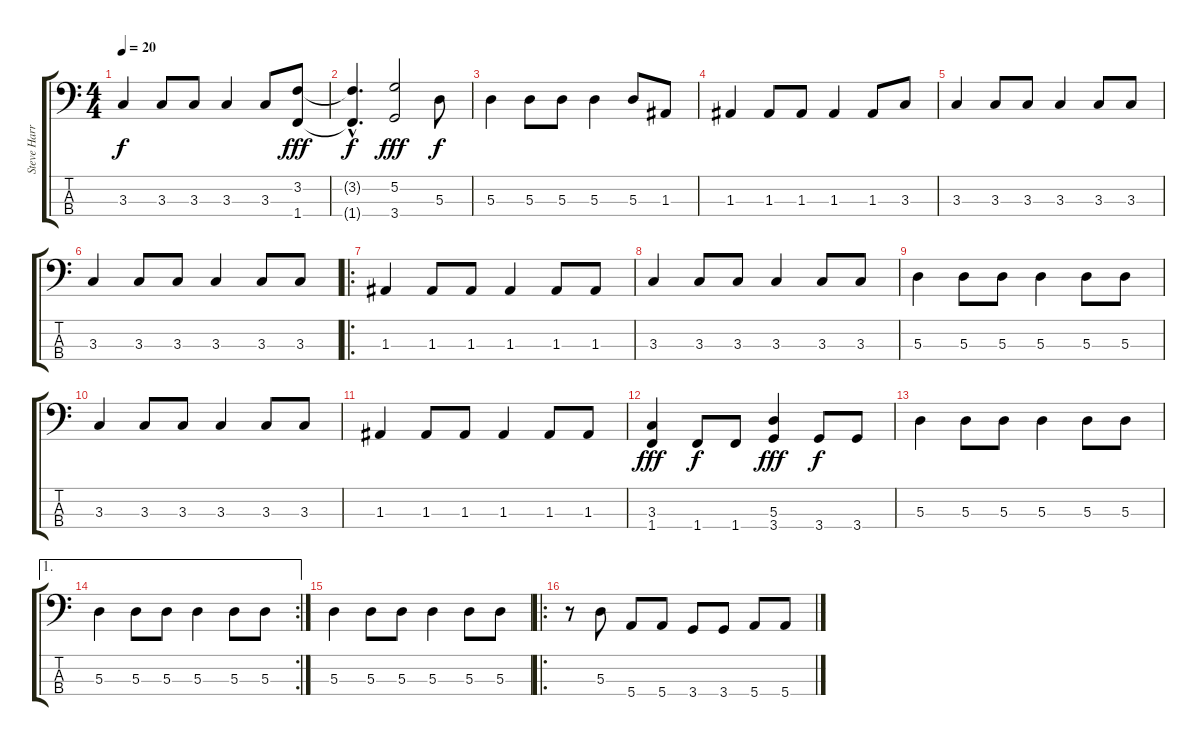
\track ("Steve Harris" "Steve Harr") {instrument electricbasspick}
\staff {score tabs}
\tuning (G2 D2 A1 E1) {hide}
\ts (4 4)
\tempo 20
\clef f4
\ks c
3.3.4{dy f} 3.3.8 3.3.8 3.3.4 3.3.8 (3.2 1.4).8{dy fff instrument slapbass1} |
(3.2{hac t} 1.4{hac t}).4{d dy f} (5.2 3.4).2{dy fff} 5.3.8{dy f instrument electricbasspick} |
5.3.4 5.3.8 5.3.8 5.3.4 5.3.8 1.3.8 |
1.3.4 1.3.8 1.3.8 1.3.4 1.3.8 3.3.8 |
3.3.4 3.3.8 3.3.8 3.3.4 3.3.8 3.3.8 |
3.3.4 3.3.8 3.3.8 3.3.4 3.3.8 3.3.8 |
\ro
1.3.4 1.3.8 1.3.8 1.3.4 1.3.8 1.3.8 |
3.3.4 3.3.8 3.3.8 3.3.4 3.3.8 3.3.8 |
5.3.4 5.3.8 5.3.8 5.3.4 5.3.8 5.3.8 |
3.3.4 3.3.8 3.3.8 3.3.4 3.3.8 3.3.8 |
1.3.4 1.3.8 1.3.8 1.3.4 1.3.8 1.3.8 |
(3.3 1.4).4{dy fff} 1.4.8{dy f} 1.4.8 (5.3 3.4).4{dy fff} 3.4.8{dy f} 3.4.8 |
5.3.4 5.3.8 5.3.8 5.3.4 5.3.8 5.3.8 |
\ae 1
\rc 2
5.3.4 5.3.8 5.3.8 5.3.4 5.3.8 5.3.8 |
5.3.4 5.3.8 5.3.8 5.3.4 5.3.8 5.3.8 |
\ro
r.8 5.3.8 5.4.8 5.4.8 3.4.8 3.4.8 5.4.8 5.4.8
